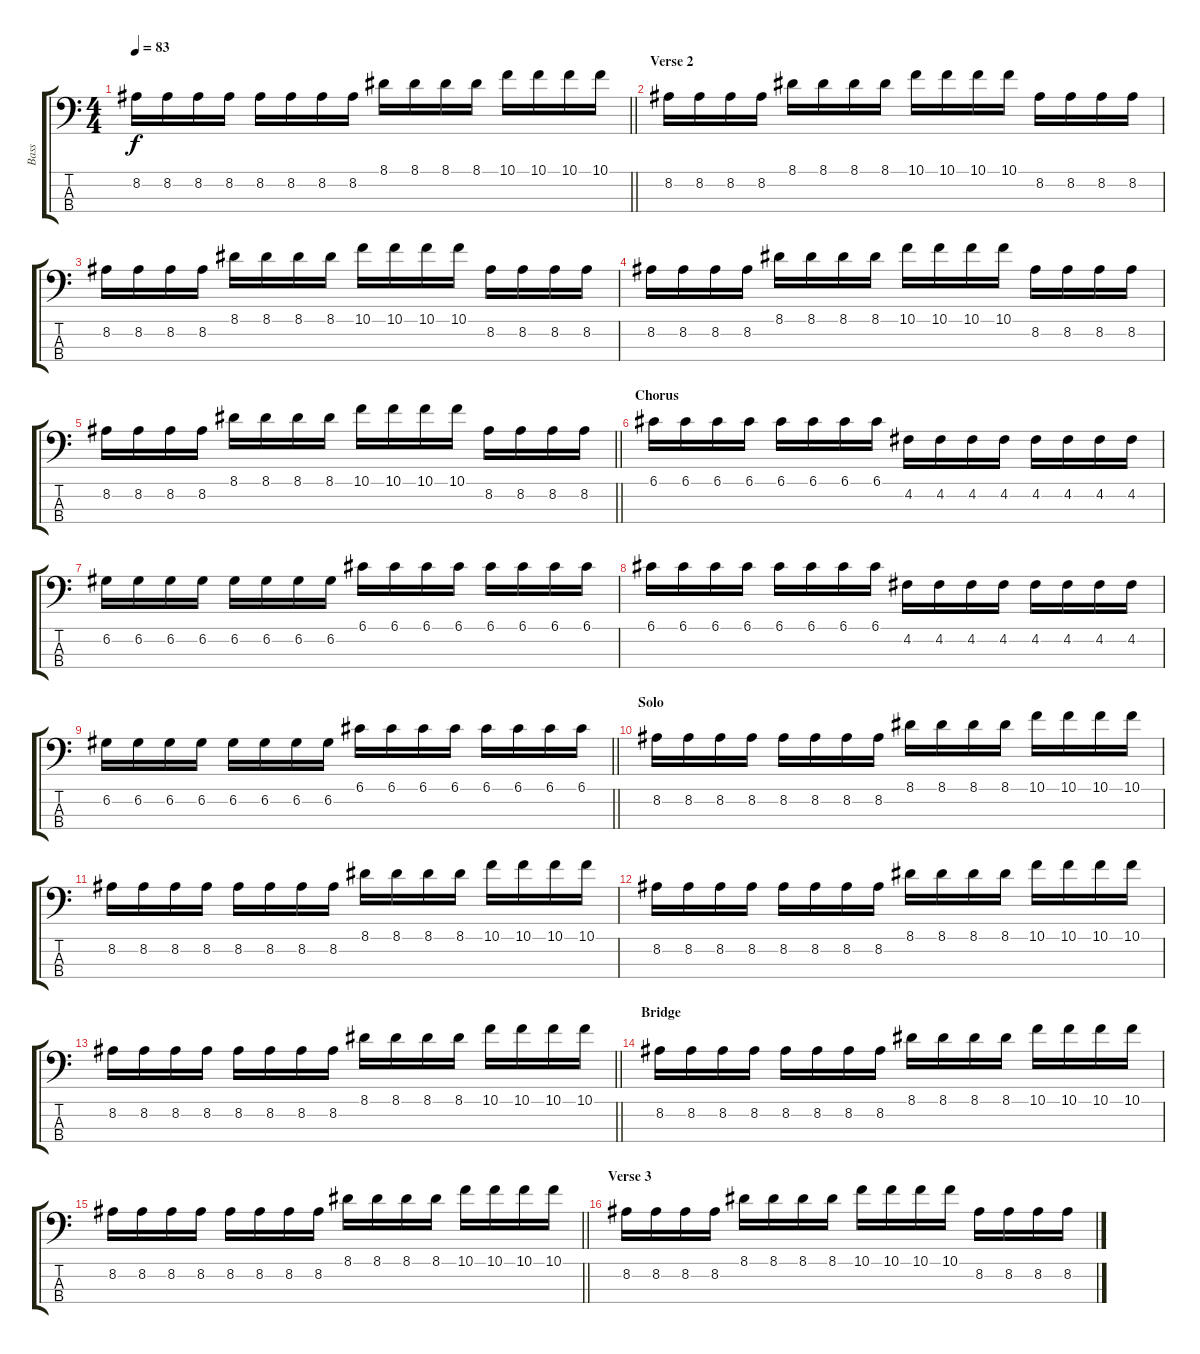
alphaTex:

\track ("Bass" "Bass") {instrument electricbassfinger}
\staff {score tabs}
\tuning (G2 D2 A1 E1) {hide}
\ts (4 4)
\tempo 83
\clef f4
\barLineRight lightlight
\ks c
8.2.16{dy f} 8.2.16 8.2.16 8.2.16 8.2.16 8.2.16 8.2.16 8.2.16 8.1.16 8.1.16 8.1.16 8.1.16 10.1.16 10.1.16 10.1.16 10.1.16 |
\section ("" "Verse 2")
8.2.16 8.2.16 8.2.16 8.2.16 8.1.16 8.1.16 8.1.16 8.1.16 10.1.16 10.1.16 10.1.16 10.1.16 8.2.16 8.2.16 8.2.16 8.2.16 |
8.2.16 8.2.16 8.2.16 8.2.16 8.1.16 8.1.16 8.1.16 8.1.16 10.1.16 10.1.16 10.1.16 10.1.16 8.2.16 8.2.16 8.2.16 8.2.16 |
8.2.16 8.2.16 8.2.16 8.2.16 8.1.16 8.1.16 8.1.16 8.1.16 10.1.16 10.1.16 10.1.16 10.1.16 8.2.16 8.2.16 8.2.16 8.2.16 |
\barLineRight lightlight
8.2.16 8.2.16 8.2.16 8.2.16 8.1.16 8.1.16 8.1.16 8.1.16 10.1.16 10.1.16 10.1.16 10.1.16 8.2.16 8.2.16 8.2.16 8.2.16 |
\section ("" "Chorus")
6.1.16 6.1.16 6.1.16 6.1.16 6.1.16 6.1.16 6.1.16 6.1.16 4.2.16 4.2.16 4.2.16 4.2.16 4.2.16 4.2.16 4.2.16 4.2.16 |
6.2.16 6.2.16 6.2.16 6.2.16 6.2.16 6.2.16 6.2.16 6.2.16 6.1.16 6.1.16 6.1.16 6.1.16 6.1.16 6.1.16 6.1.16 6.1.16 |
6.1.16 6.1.16 6.1.16 6.1.16 6.1.16 6.1.16 6.1.16 6.1.16 4.2.16 4.2.16 4.2.16 4.2.16 4.2.16 4.2.16 4.2.16 4.2.16 |
\barLineRight lightlight
6.2.16 6.2.16 6.2.16 6.2.16 6.2.16 6.2.16 6.2.16 6.2.16 6.1.16 6.1.16 6.1.16 6.1.16 6.1.16 6.1.16 6.1.16 6.1.16 |
\section ("" "Solo")
8.2.16 8.2.16 8.2.16 8.2.16 8.2.16 8.2.16 8.2.16 8.2.16 8.1.16 8.1.16 8.1.16 8.1.16 10.1.16 10.1.16 10.1.16 10.1.16 |
8.2.16 8.2.16 8.2.16 8.2.16 8.2.16 8.2.16 8.2.16 8.2.16 8.1.16 8.1.16 8.1.16 8.1.16 10.1.16 10.1.16 10.1.16 10.1.16 |
8.2.16 8.2.16 8.2.16 8.2.16 8.2.16 8.2.16 8.2.16 8.2.16 8.1.16 8.1.16 8.1.16 8.1.16 10.1.16 10.1.16 10.1.16 10.1.16 |
\barLineRight lightlight
8.2.16 8.2.16 8.2.16 8.2.16 8.2.16 8.2.16 8.2.16 8.2.16 8.1.16 8.1.16 8.1.16 8.1.16 10.1.16 10.1.16 10.1.16 10.1.16 |
\section ("" "Bridge")
8.2.16 8.2.16 8.2.16 8.2.16 8.2.16 8.2.16 8.2.16 8.2.16 8.1.16 8.1.16 8.1.16 8.1.16 10.1.16 10.1.16 10.1.16 10.1.16 |
\barLineRight lightlight
8.2.16 8.2.16 8.2.16 8.2.16 8.2.16 8.2.16 8.2.16 8.2.16 8.1.16 8.1.16 8.1.16 8.1.16 10.1.16 10.1.16 10.1.16 10.1.16 |
\section ("" "Verse 3")
8.2.16 8.2.16 8.2.16 8.2.16 8.1.16 8.1.16 8.1.16 8.1.16 10.1.16 10.1.16 10.1.16 10.1.16 8.2.16 8.2.16 8.2.16 8.2.16
